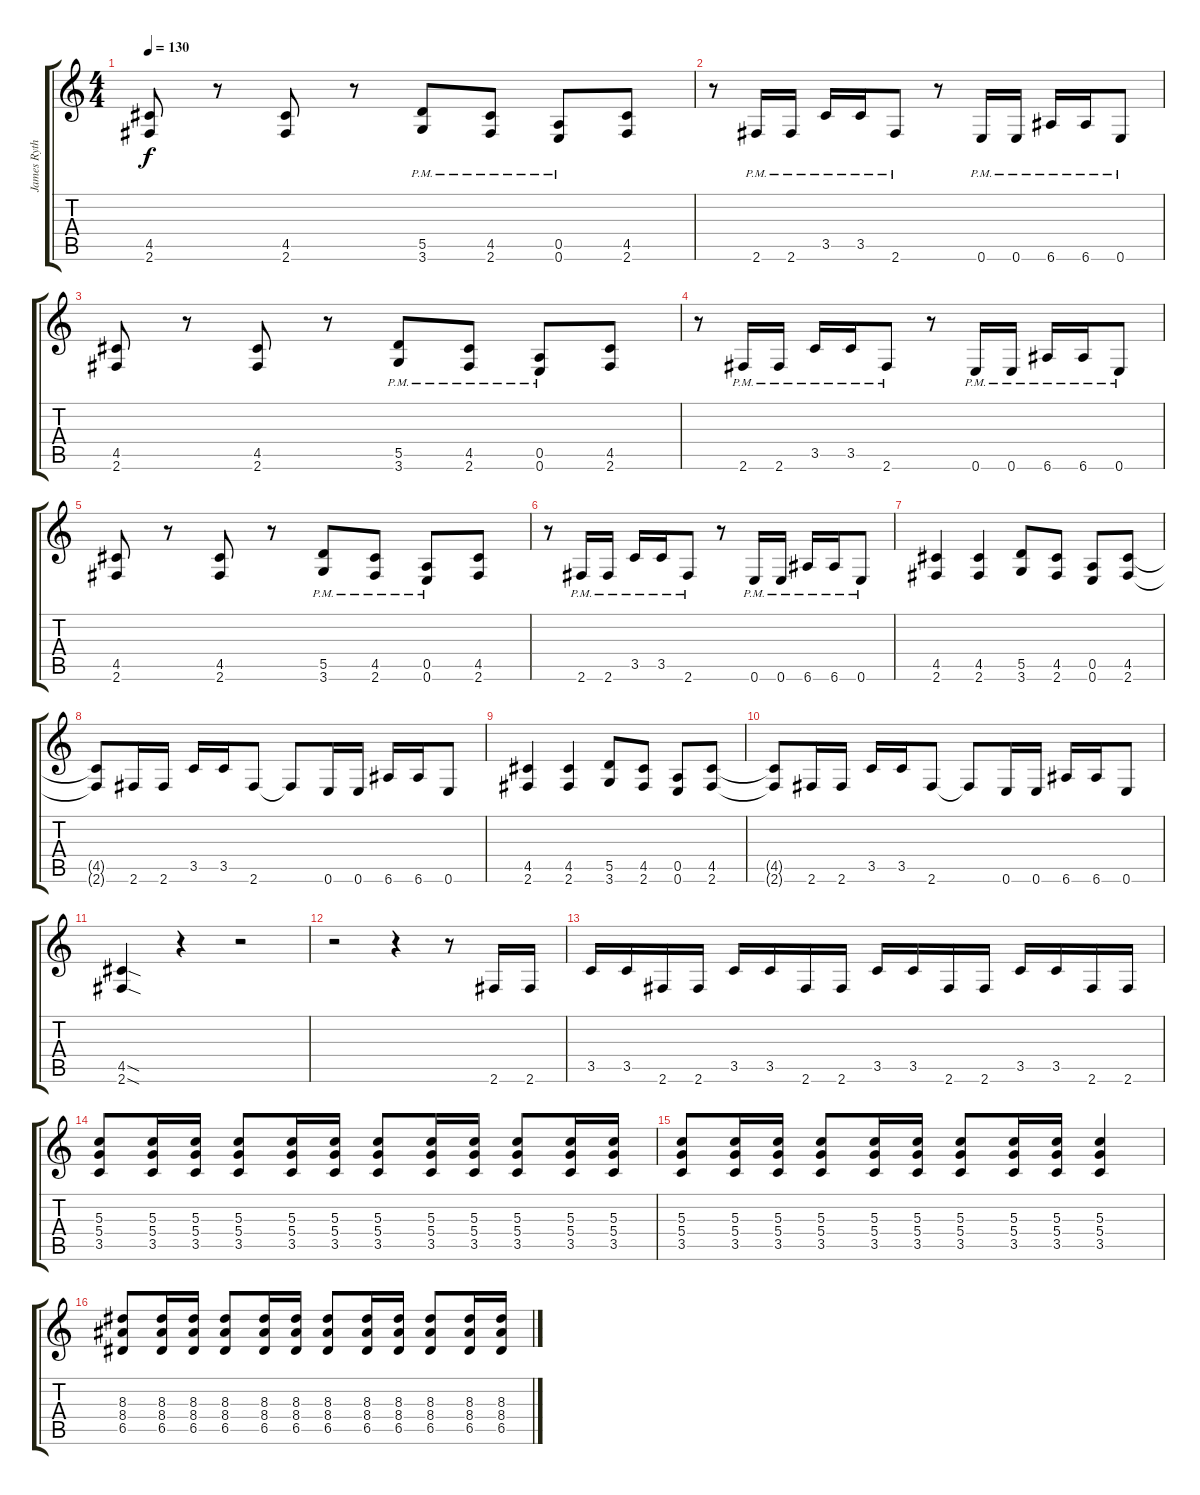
\track ("James Ryth." "James Ryth") {instrument distortionguitar}
\staff {score tabs}
\tuning (E4 B3 G3 D3 A2 E2) {hide}
\ts (4 4)
\tempo 130
\clef g2
\ks c
(4.5 2.6).8{dy f} r.8 (4.5 2.6).8 r.8 (5.5{pm} 3.6{pm}).8 (4.5{pm} 2.6{pm}).8 (0.5{pm} 0.6{pm}).8 (4.5 2.6).8 |
r.8 2.6{pm}.16 2.6{pm}.16 3.5{pm}.16 3.5{pm}.16 2.6{pm}.8 r.8 0.6{pm}.16 0.6{pm}.16 6.6{pm}.16 6.6{pm}.16 0.6{pm}.8 |
(4.5 2.6).8 r.8 (4.5 2.6).8 r.8 (5.5{pm} 3.6{pm}).8 (4.5{pm} 2.6{pm}).8 (0.5{pm} 0.6{pm}).8 (4.5 2.6).8 |
r.8 2.6{pm}.16 2.6{pm}.16 3.5{pm}.16 3.5{pm}.16 2.6{pm}.8 r.8 0.6{pm}.16 0.6{pm}.16 6.6{pm}.16 6.6{pm}.16 0.6{pm}.8 |
(4.5 2.6).8 r.8 (4.5 2.6).8 r.8 (5.5{pm} 3.6{pm}).8 (4.5{pm} 2.6{pm}).8 (0.5{pm} 0.6{pm}).8 (4.5 2.6).8 |
r.8 2.6{pm}.16 2.6{pm}.16 3.5{pm}.16 3.5{pm}.16 2.6{pm}.8 r.8 0.6{pm}.16 0.6{pm}.16 6.6{pm}.16 6.6{pm}.16 0.6{pm}.8 |
(4.5 2.6).4 (4.5 2.6).4 (5.5 3.6).8 (4.5 2.6).8 (0.5 0.6).8 (4.5 2.6).8 |
(4.5{t} 2.6{t}).8 2.6.16 2.6.16 3.5.16 3.5.16 2.6.8 2.6{t}.8 0.6.16 0.6.16 6.6.16 6.6.16 0.6.8 |
(4.5 2.6).4 (4.5 2.6).4 (5.5 3.6).8 (4.5 2.6).8 (0.5 0.6).8 (4.5 2.6).8 |
(4.5{t} 2.6{t}).8 2.6.16 2.6.16 3.5.16 3.5.16 2.6.8 2.6{t}.8 0.6.16 0.6.16 6.6.16 6.6.16 0.6.8 |
(4.5{sod} 2.6{sod}).4 r.4 r.2 |
r.2 r.4 r.8 2.6.16 2.6.16 |
3.5.16 3.5.16 2.6.16 2.6.16 3.5.16 3.5.16 2.6.16 2.6.16 3.5.16 3.5.16 2.6.16 2.6.16 3.5.16 3.5.16 2.6.16 2.6.16 |
(5.3 5.4 3.5).8 (5.3 5.4 3.5).16 (5.3 5.4 3.5).16 (5.3 5.4 3.5).8 (5.3 5.4 3.5).16 (5.3 5.4 3.5).16 (5.3 5.4 3.5).8 (5.3 5.4 3.5).16 (5.3 5.4 3.5).16 (5.3 5.4 3.5).8 (5.3 5.4 3.5).16 (5.3 5.4 3.5).16 |
(5.3 5.4 3.5).8 (5.3 5.4 3.5).16 (5.3 5.4 3.5).16 (5.3 5.4 3.5).8 (5.3 5.4 3.5).16 (5.3 5.4 3.5).16 (5.3 5.4 3.5).8 (5.3 5.4 3.5).16 (5.3 5.4 3.5).16 (5.3 5.4 3.5).4 |
(8.3 8.4 6.5).8 (8.3 8.4 6.5).16 (8.3 8.4 6.5).16 (8.3 8.4 6.5).8 (8.3 8.4 6.5).16 (8.3 8.4 6.5).16 (8.3 8.4 6.5).8 (8.3 8.4 6.5).16 (8.3 8.4 6.5).16 (8.3 8.4 6.5).8 (8.3 8.4 6.5).16 (8.3 8.4 6.5).16
